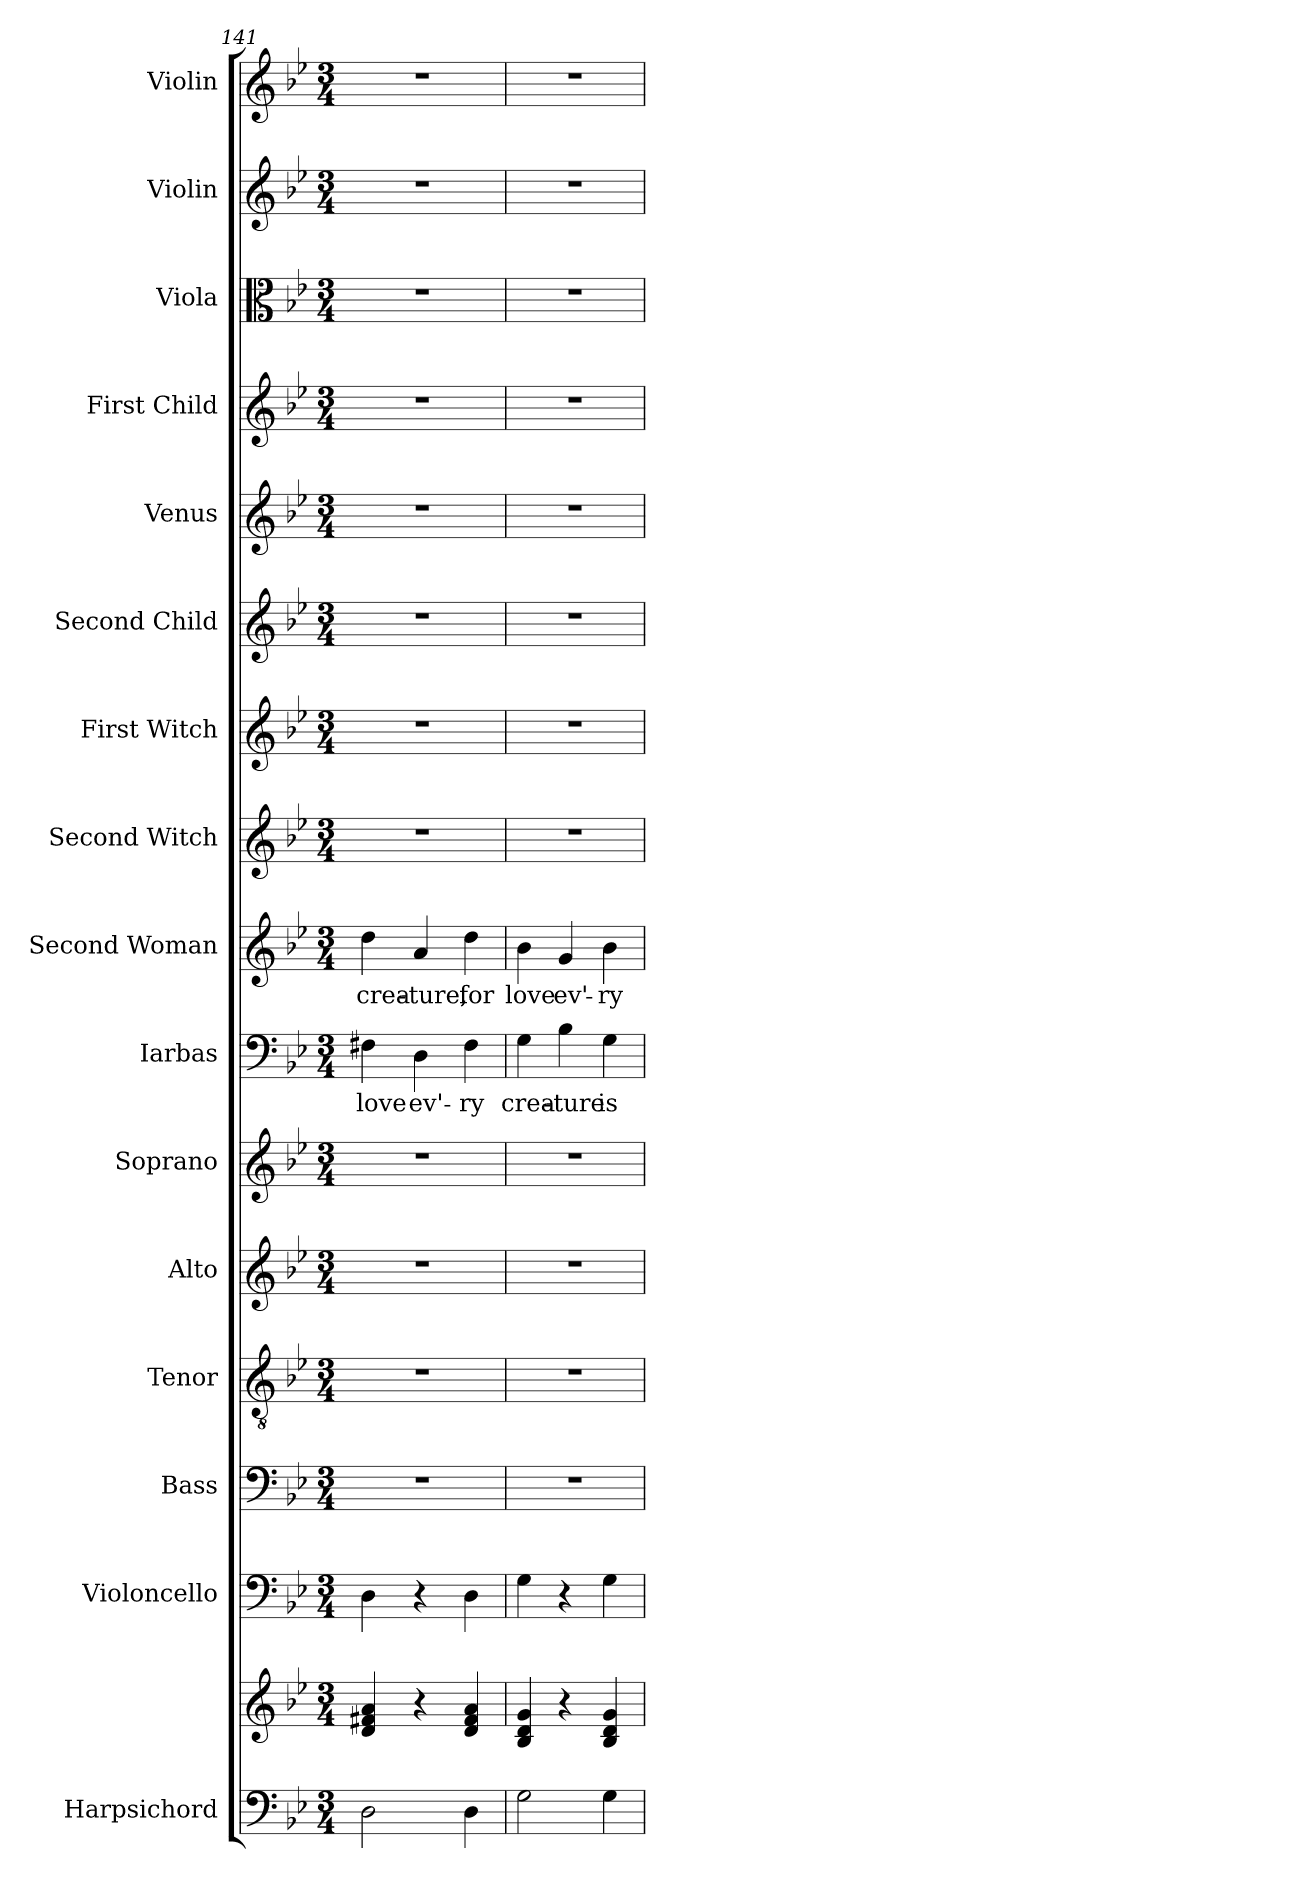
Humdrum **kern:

**kern	**kern	**kern	**kern	**kern	**kern	**kern	**kern	**text	**kern	**text	**kern	**kern	**kern	**kern	**kern	**kern	**kern	**kern
*part16	*part16	*part15	*part14	*part13	*part12	*part11	*part10	*part10	*part9	*part9	*part8	*part7	*part6	*part5	*part4	*part3	*part2	*part1
*staff17	*staff16	*staff15	*staff14	*staff13	*staff12	*staff11	*staff10	*staff10	*staff9	*staff9	*staff8	*staff7	*staff6	*staff5	*staff4	*staff3	*staff2	*staff1
*I"Harpsichord	*	*I"Violoncello	*I"Bass	*I"Tenor	*I"Alto	*I"Soprano	*I"Iarbas	*	*I"Second Woman	*	*I"Second Witch	*I"First Witch	*I"Second Child	*I"Venus	*I"First Child	*I"Viola	*I"Violin	*I"Violin
*I'Hch.	*	*I'Vc.	*I'B.	*I'T.	*I'A.	*I'S.	*I'I.	*	*I'2W	*	*I'W2.	*I'W1	*I'C2.	*I'V.	*I'C1	*I'Vla.	*I'Vln.	*I'Vln.
!!LO:LB:g=z
*clefF4	*clefG2	*clefF4	*clefF4	*clefGv2	*clefG2	*clefG2	*clefF4	*	*clefG2	*	*clefG2	*clefG2	*clefG2	*clefG2	*clefG2	*clefC3	*clefG2	*clefG2
*k[b-e-]	*k[b-e-]	*k[b-e-]	*k[b-e-]	*k[b-e-]	*k[b-e-]	*k[b-e-]	*k[b-e-]	*	*k[b-e-]	*	*k[b-e-]	*k[b-e-]	*k[b-e-]	*k[b-e-]	*k[b-e-]	*k[b-e-]	*k[b-e-]	*k[b-e-]
*M3/4	*M3/4	*M3/4	*M3/4	*M3/4	*M3/4	*M3/4	*M3/4	*	*M3/4	*	*M3/4	*M3/4	*M3/4	*M3/4	*M3/4	*M3/4	*M3/4	*M3/4
=141	=141	=141	=141	=141	=141	=141	=141	=141	=141	=141	=141	=141	=141	=141	=141	=141	=141	=141
!	!	!	!	!	!	!	!	!LO:LY:b	!	!LO:LY:b	!	!	!	!	!	!	!	!
2D\	4d/ 4f#X/ 4a/	4D\	2.r	2.r	2.r	2.r	4F#X\	love	4dd\	crea-	2.r	2.r	2.r	2.r	2.r	2.r	2.r	2.r
!	!	!	!	!	!	!	!	!LO:LY:b	!	!LO:LY:b	!	!	!	!	!	!	!	!
.	4r	4r	.	.	.	.	4D\	ev'-	4a/	-ture,	.	.	.	.	.	.	.	.
!	!	!	!	!	!	!	!	!LO:LY:b	!	!LO:LY:b	!	!	!	!	!	!	!	!
4D\	4d/ 4f#/ 4a/	4D\	.	.	.	.	4F#\	-ry	4dd\	for	.	.	.	.	.	.	.	.
=142	=142	=142	=142	=142	=142	=142	=142	=142	=142	=142	=142	=142	=142	=142	=142	=142	=142	=142
!	!	!	!	!	!	!	!	!LO:LY:b	!	!LO:LY:b	!	!	!	!	!	!	!	!
2G\	4B-/ 4d/ 4g/	4G\	2.r	2.r	2.r	2.r	4G\	crea-	4b-\	love	2.r	2.r	2.r	2.r	2.r	2.r	2.r	2.r
!	!	!	!	!	!	!	!	!LO:LY:b	!	!LO:LY:b	!	!	!	!	!	!	!	!
.	4r	4r	.	.	.	.	4B-\	-ture	4g/	ev'-	.	.	.	.	.	.	.	.
!	!	!	!	!	!	!	!	!LO:LY:b	!	!LO:LY:b	!	!	!	!	!	!	!	!
4G\	4B-/ 4d/ 4g/	4G\	.	.	.	.	4G\	is	4b-\	-ry	.	.	.	.	.	.	.	.
=	=	=	=	=	=	=	=	=	=	=	=	=	=	=	=	=	=	=
*-	*-	*-	*-	*-	*-	*-	*-	*-	*-	*-	*-	*-	*-	*-	*-	*-	*-	*-
